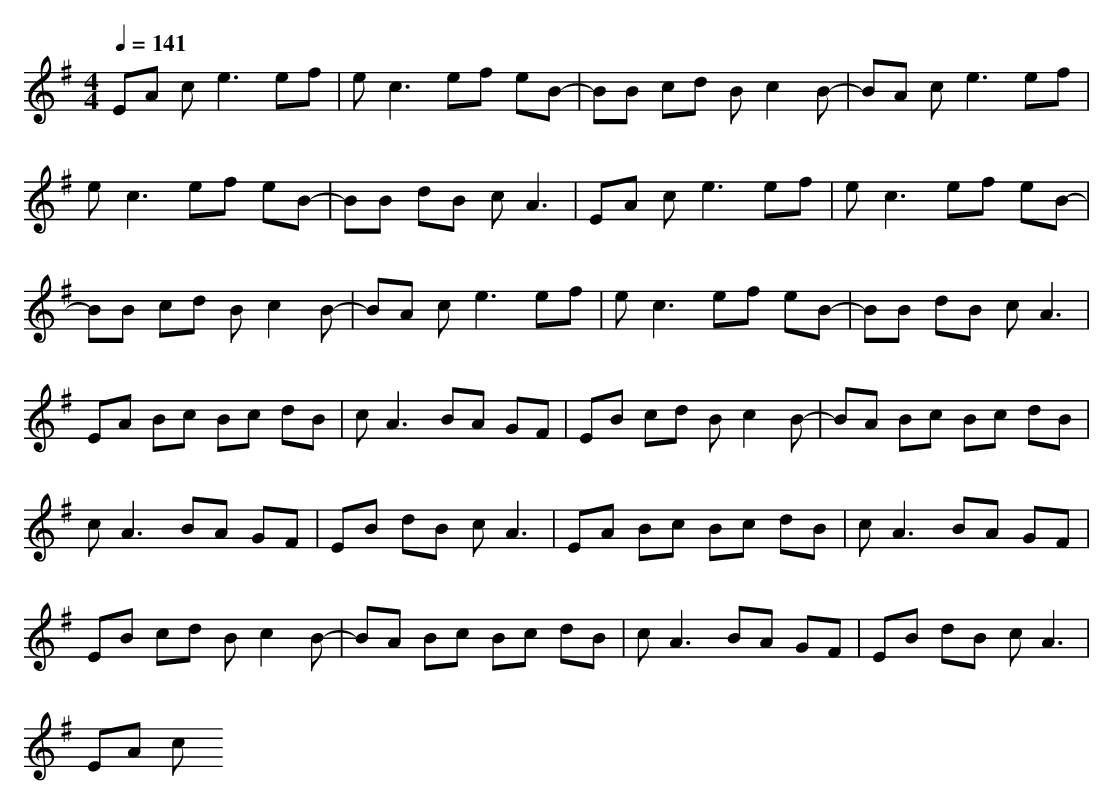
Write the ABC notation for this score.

X:1
T:
M: 4/4
L: 1/8
Q:1/4=141
K:G % 1 sharps
EA c2<e2 ef|e2<c2 ef eB-|BB cd Bc2B-|BA c2<e2 ef|
e2<c2 ef eB-|BB dB c2<A2|EA c2<e2 ef|e2<c2 ef eB-|
BB cd Bc2B-|BA c2<e2 ef|e2<c2 ef eB-|BB dB c2<A2|
EA Bc Bc dB|c2<A2 BA GF|EB cd Bc2B-|BA Bc Bc dB|
c2<A2 BA GF|EB dB c2<A2|EA Bc Bc dB|c2<A2 BA GF|
EB cd Bc2B-|BA Bc Bc dB|c2<A2 BA GF|EB dB c2<A2|
EA c
